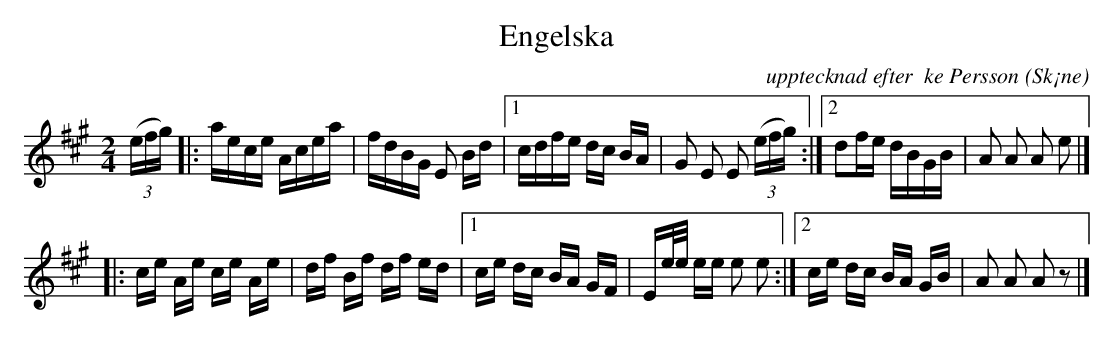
X:1
T:Engelska
C:upptecknad efter  ke Persson
O:Sk¡ne
M:2/4
L:1/16
K:A
(3(efg) |: aece Acea | fdBG E2 Bd |[1 cdfe dc BA | G2 E2 E2  (3(efg) :|[2 d2fe dBGB | A2 A2 A2 e2 |]
|: ce Ae ce Ae | df Bf df ed |[1 ce dc BA GF | Ee1/2e1/2 ee e2 e2 :|[2 ce dc BA GB | A2 A2 A2 z2 |]
